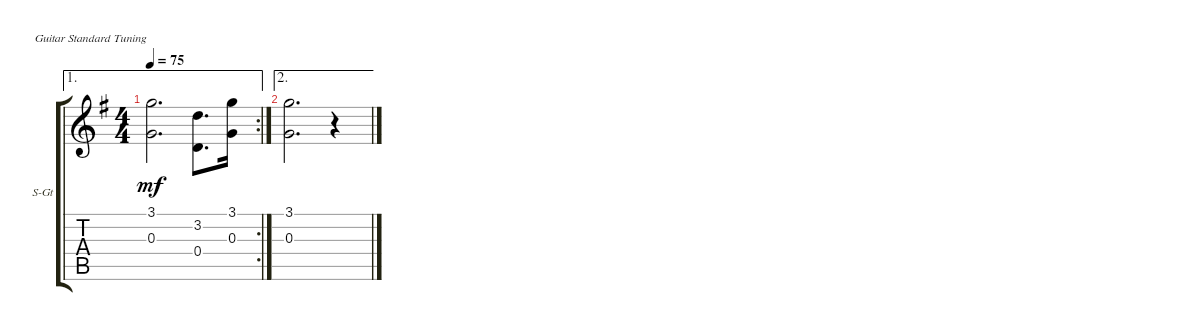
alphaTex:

\defaultSystemsLayout 4
\bracketExtendMode groupsimilarinstruments
\useSystemSignSeparator
\singleTrackTrackNamePolicy allsystems
\multiTrackTrackNamePolicy allsystems
\firstSystemTrackNameOrientation horizontal
\otherSystemsTrackNameOrientation horizontal
\track ("Steel Guitar" "S-Gt") {instrument acousticguitarsteel}
\staff {score tabs}
\tuning (E4 B3 G3 D3 A2 E2)
\ae 1
\rc 2
\ts (4 4)
\tempo 75
\clef g2
\ks g
(0.3 3.1).2{d dy mf} (0.4 3.2).8{d} (0.3 3.1).16 |
\ae 2
(0.3 3.1).2{d} r.4
